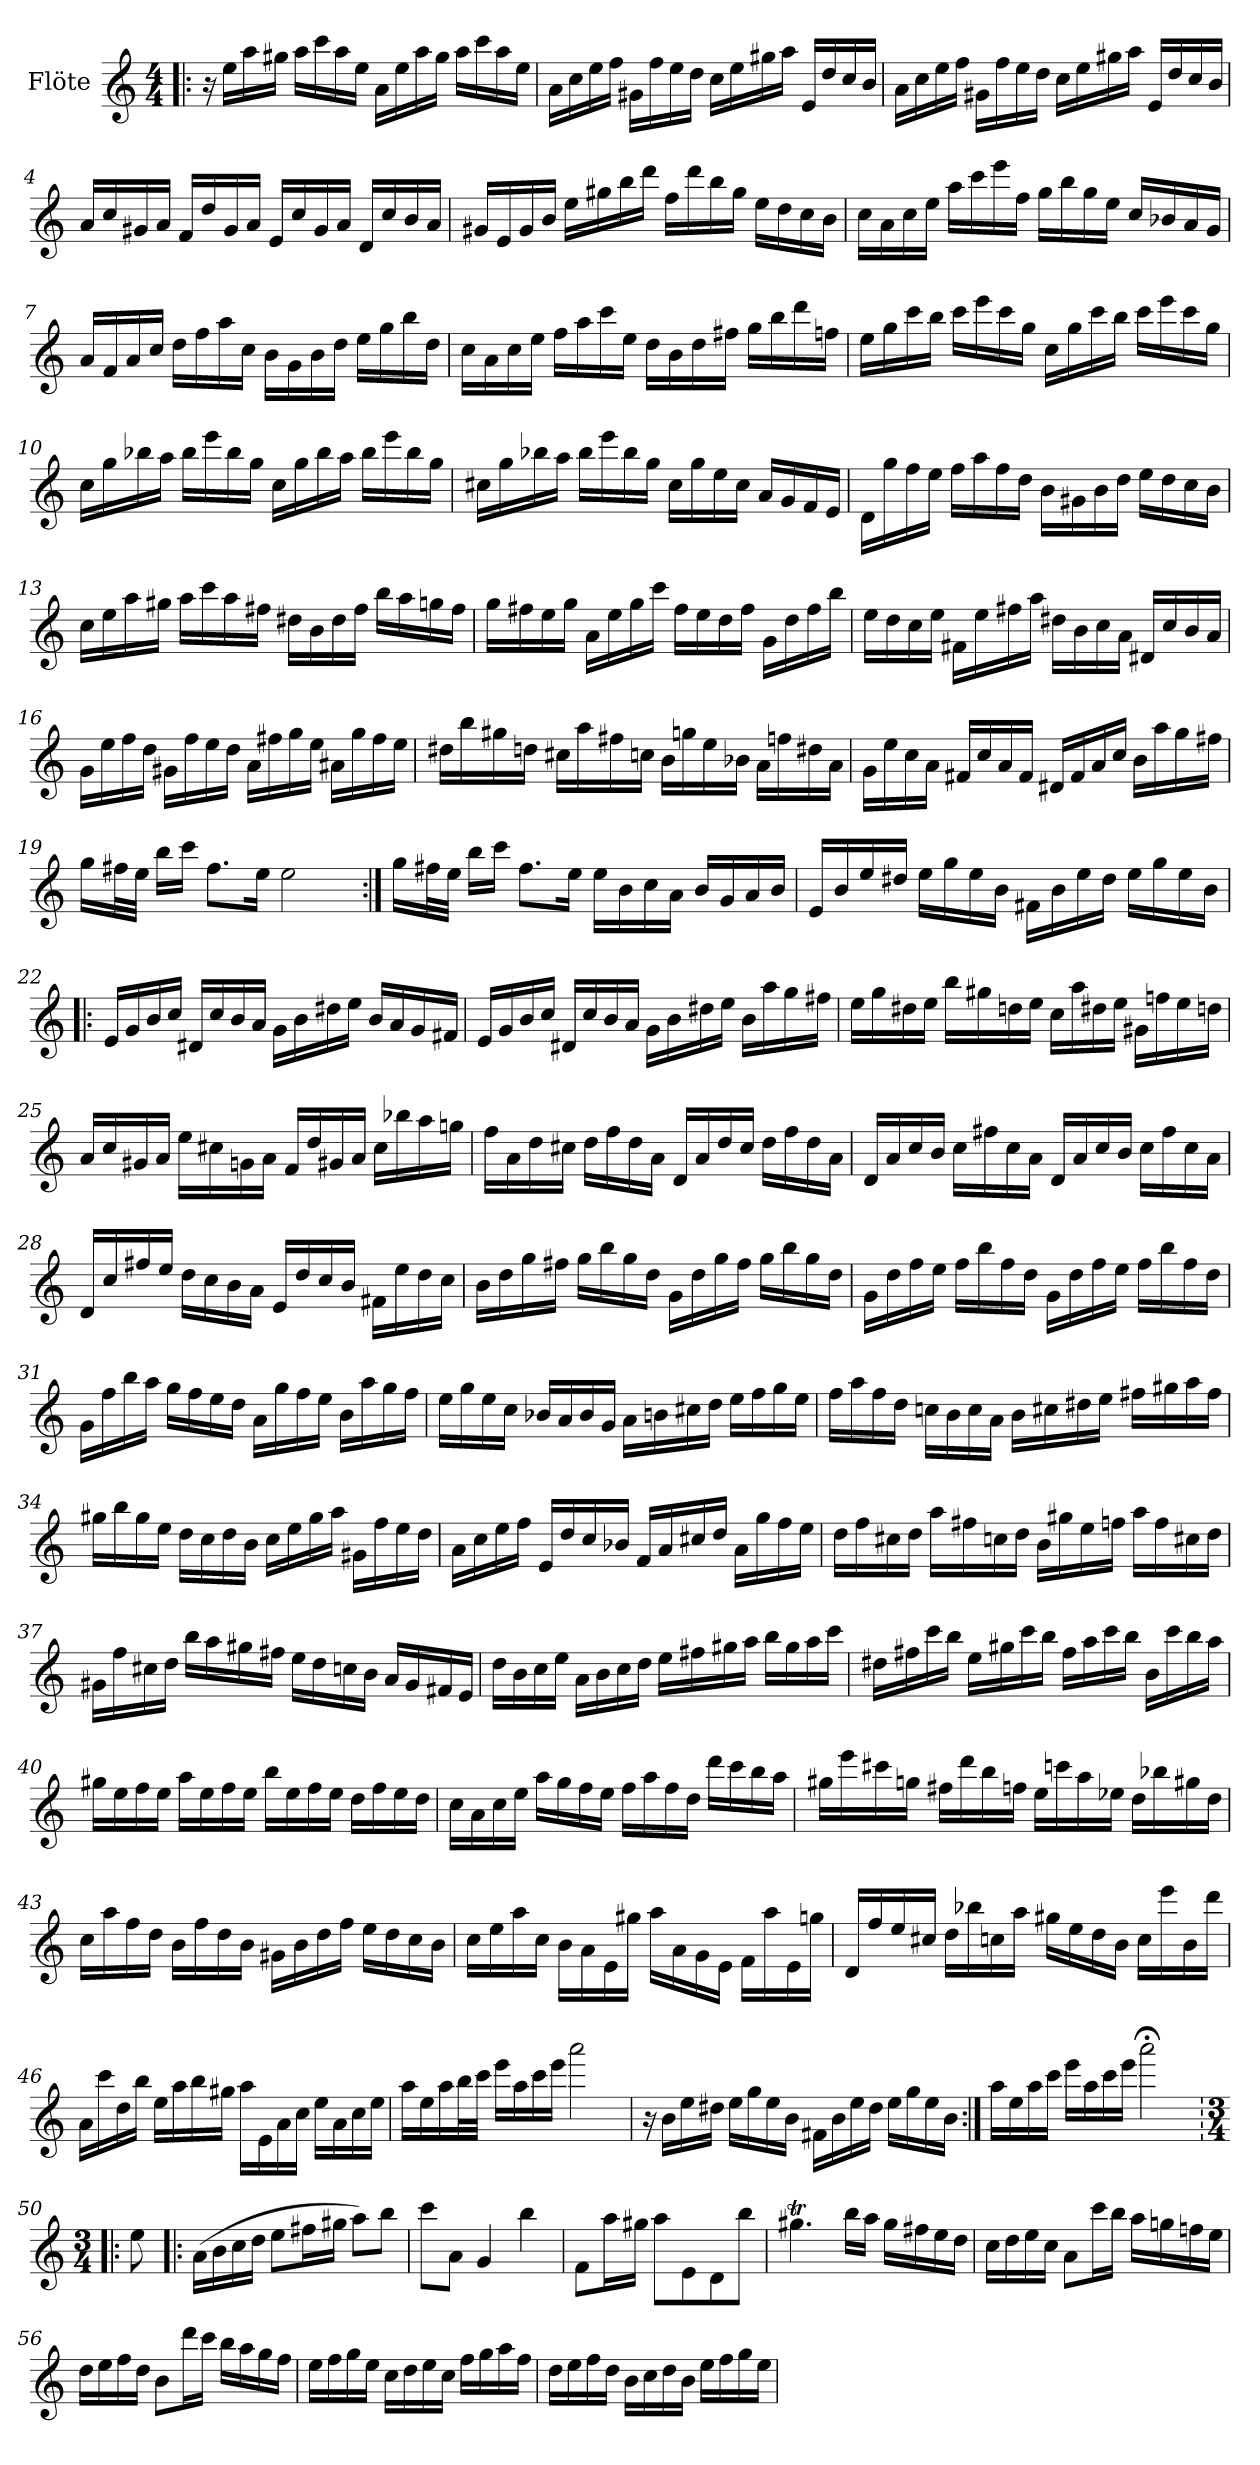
**kern
*part1
*staff1
*I"Flöte
*I'Fl.
*clefG2
*k[]
*M4/4
*MM80
=1!|:
16r
16ee\LL
16aa\
16gg#X\JJ
16aa\LL
16ccc\
16aa\
16ee\JJ
16a\LL
16ee\
16aa\
16gg#\JJ
16aa\LL
16ccc\
16aa\
16ee\JJ
=2
16a\LL
16cc\
16ee\
16ff\JJ
16g#X\LL
16ff\
16ee\
16dd\JJ
16cc\LL
16ee\
16gg#X\
16aa\JJ
16e/LL
16dd/
16cc/
16b/JJ
!!LO:LB:g=z
=3
16a\LL
16cc\
16ee\
16ff\JJ
16g#X\LL
16ff\
16ee\
16dd\JJ
16cc\LL
16ee\
16gg#X\
16aa\JJ
16e/LL
16dd/
16cc/
16b/JJ
=4
16a/LL
16cc/
16g#X/
16a/JJ
16f/LL
16dd/
16g#/
16a/JJ
16e/LL
16cc/
16g#/
16a/JJ
16d/LL
16cc/
16b/
16a/JJ
!!LO:LB:g=z
=5
16g#X/LL
16e/
16g#/
16b/JJ
16ee\LL
16gg#X\
16bb\
16ddd\JJ
16ff\LL
16ddd\
16bb\
16gg#\JJ
16ee\LL
16dd\
16cc\
16b\JJ
=6
16cc\LL
16a\
16cc\
16ee\JJ
16aa\LL
16ccc\
16eee\
16ff\JJ
16gg\LL
16bb\
16gg\
16ee\JJ
16cc/LL
16b-X/
16a/
16g/JJ
!!LO:LB:g=z
=7
16a/LL
16f/
16a/
16cc/JJ
16dd\LL
16ff\
16aa\
16cc\JJ
16b\LL
16g\
16b\
16dd\JJ
16ee\LL
16gg\
16bb\
16dd\JJ
=8
16cc\LL
16a\
16cc\
16ee\JJ
16ff\LL
16aa\
16ccc\
16ee\JJ
16dd\LL
16b\
16dd\
16ff#X\JJ
16gg\LL
16bb\
16ddd\
16ffn\JJ
!!LO:LB:g=z
=9
16ee\LL
16gg\
16ccc\
16bb\JJ
16ccc\LL
16eee\
16ccc\
16gg\JJ
16cc\LL
16gg\
16ccc\
16bb\JJ
16ccc\LL
16eee\
16ccc\
16gg\JJ
=10
16cc\LL
16gg\
16bb-X\
16aa\JJ
16bb-\LL
16eee\
16bb-\
16gg\JJ
16cc\LL
16gg\
16bb-\
16aa\JJ
16bb-\LL
16eee\
16bb-\
16gg\JJ
!!LO:LB:g=z
=11
16cc#X\LL
16gg\
16bb-X\
16aa\JJ
16bb-\LL
16eee\
16bb-\
16gg\JJ
16cc#\LL
16gg\
16ee\
16cc#\JJ
16a/LL
16g/
16f/
16e/JJ
=12
16d\LL
16gg\
16ff\
16ee\JJ
16ff\LL
16aa\
16ff\
16dd\JJ
16b\LL
16g#X\
16b\
16dd\JJ
16ee\LL
16dd\
16cc\
16b\JJ
!!LO:LB:g=z
=13
16cc\LL
16ee\
16aa\
16gg#X\JJ
16aa\LL
16ccc\
16aa\
16ff#X\JJ
16dd#X\LL
16b\
16dd#\
16ff#\JJ
16bb\LL
16aa\
16ggn\
16ff#\JJ
=14
16gg\LL
16ff#X\
16ee\
16gg\JJ
16a\LL
16ee\
16gg\
16ccc\JJ
16ff#\LL
16ee\
16dd\
16ff#\JJ
16g\LL
16dd\
16ff#\
16bb\JJ
!!LO:LB:g=z
=15
16ee\LL
16dd\
16cc\
16ee\JJ
16f#X\LL
16ee\
16ff#X\
16aa\JJ
16dd#X\LL
16b\
16cc\
16a\JJ
16d#X/LL
16cc/
16b/
16a/JJ
=16
16g\LL
16ee\
16ff\
16dd\JJ
16g#X\LL
16ff\
16ee\
16dd\JJ
16a\LL
16ff#X\
16gg\
16ee\JJ
16a#X\LL
16gg\
16ff#\
16ee\JJ
!!LO:LB:g=z
=17
16dd#X\LL
16bb\
16gg#X\
16ddn\JJ
16cc#X\LL
16aa\
16ff#X\
16ccn\JJ
16b\LL
16ggn\
16ee\
16b-X\JJ
16a\LL
16ffn\
16dd#X\
16a\JJ
=18
16g\LL
16ee\
16cc\
16a\JJ
16f#X/LL
16cc/
16a/
16f#/JJ
16d#X/LL
16f#/
16a/
16cc/JJ
16b\LL
16aa\
16gg\
16ff#X\JJ
!!LO:PB:g=z
=19
16gg\LL
32ff#X\L
32ee\JJJ
16bb\LL
16ccc\JJ
8.ff#\L
16ee\Jk
2ee\
=20:|!
16gg\LL
32ff#X\L
32ee\JJJ
16bb\LL
16ccc\JJ
8.ff#\L
16ee\Jk
16ee\LL
16b\
16cc\
16a\JJ
16b/LL
16g/
16a/
16b/JJ
=21
16e/LL
16b/
16ee/
16dd#X/JJ
16ee\LL
16gg\
16ee\
16b\JJ
16f#X\LL
16b\
16ee\
16dd#\JJ
16ee\LL
16gg\
16ee\
16b\JJ
!!LO:LB:g=z
=22!|:
16e/LL
16g/
16b/
16cc/JJ
16d#X/LL
16cc/
16b/
16a/JJ
16g\LL
16b\
16dd#X\
16ee\JJ
16b/LL
16a/
16g/
16f#X/JJ
=23
16e/LL
16g/
16b/
16cc/JJ
16d#X/LL
16cc/
16b/
16a/JJ
16g\LL
16b\
16dd#X\
16ee\JJ
16b\LL
16aa\
16gg\
16ff#X\JJ
!!LO:LB:g=z
=24
16ee\LL
16gg\
16dd#X\
16ee\JJ
16bb\LL
16gg#X\
16ddn\
16ee\JJ
16cc\LL
16aa\
16dd#X\
16ee\JJ
16g#X\LL
16ffni\
16ee\
16ddn\JJ
=25
16a/LL
16cc/
16g#X/
16a/JJ
16ee\LL
16cc#X\
16gn\
16a\JJ
16f/LL
16dd/
16g#X/
16a/JJ
16cc#\LL
16bb-X\
16aa\
16ggni\JJ
!!LO:LB:g=z
=26
16ff\LL
16a\
16dd\
16cc#X\JJ
16dd\LL
16ff\
16dd\
16a\JJ
16d/LL
16a/
16dd/
16cc#/JJ
16dd\LL
16ff\
16dd\
16a\JJ
=27
16d/LL
16a/
16cc/
16b/JJ
16cc\LL
16ff#X\
16cc\
16a\JJ
16d/LL
16a/
16cc/
16b/JJ
16cc\LL
16ff#\
16cc\
16a\JJ
!!LO:LB:g=z
=28
16d/LL
16cc/
16ff#X/
16ee/JJ
16dd\LL
16cc\
16b\
16a\JJ
16e/LL
16dd/
16cc/
16b/JJ
16f#X\LL
16ee\
16dd\
16cc\JJ
=29
16b\LL
16dd\
16gg\
16ff#X\JJ
16gg\LL
16bb\
16gg\
16dd\JJ
16g\LL
16dd\
16gg\
16ff#\JJ
16gg\LL
16bb\
16gg\
16dd\JJ
!!LO:LB:g=z
=30
16g\LL
16dd\
16ff\
16ee\JJ
16ff\LL
16bb\
16ff\
16dd\JJ
16g\LL
16dd\
16ff\
16ee\JJ
16ff\LL
16bb\
16ff\
16dd\JJ
=31
16g\LL
16ff\
16bb\
16aa\JJ
16gg\LL
16ff\
16ee\
16dd\JJ
16a\LL
16gg\
16ff\
16ee\JJ
16b\LL
16aa\
16gg\
16ff\JJ
!!LO:LB:g=z
=32
16ee\LL
16gg\
16ee\
16cc\JJ
16b-X/LL
16a/
16b-/
16g/JJ
16a\LL
16bn\
16cc#X\
16dd\JJ
16ee\LL
16ff\
16gg\
16ee\JJ
=33
16ff\LL
16aa\
16ff\
16dd\JJ
16ccni\LL
16b\
16cc\
16a\JJ
16b\LL
16cc#X\
16dd#X\
16ee\JJ
16ff#X\LL
16gg#X\
16aa\
16ff#\JJ
!!LO:LB:g=z
=34
16gg#X\LL
16bb\
16gg#\
16ee\JJ
16dd\LL
16cc\
16dd\
16b\JJ
16cc\LL
16ee\
16gg#\
16aa\JJ
16g#X\LL
16ff\
16ee\
16dd\JJ
=35
16a\LL
16cc\
16ee\
16ff\JJ
16e/LL
16dd/
16cc/
16b-X/JJ
16f/LL
16a/
16cc#X/
16dd/JJ
16a\LL
16gg\
16ff\
16ee\JJ
!!LO:LB:g=z
=36
16dd\LL
16ff\
16cc#X\
16dd\JJ
16aa\LL
16ff#X\
16ccn\
16dd\JJ
16b\LL
16gg#X\
16ee\
16ffn\JJ
16aa\LL
16ff\
16cc#X\
16dd\JJ
=37
16g#X\LL
16ff\
16cc#X\
16dd\JJ
16bb\LL
16aa\
16gg#X\
16ff#X\JJ
16ee\LL
16dd\
16ccn\
16b\JJ
16a/LL
16g#/
16f#X/
16e/JJ
!!LO:LB:g=z
=38
16dd\LL
16b\
16cc\
16ee\JJ
16a\LL
16b\
16cc\
16dd\JJ
16ee\LL
16ff#X\
16gg#X\
16aa\JJ
16bb\LL
16gg#\
16aa\
16ccc\JJ
=39
16dd#X\LL
16ff#X\
16ccc\
16bb\JJ
16ee\LL
16gg#X\
16ccc\
16bb\JJ
16ff#\LL
16aa\
16ccc\
16bb\JJ
16b\LL
16ccc\
16bb\
16aa\JJ
!!LO:LB:g=z
=40
16gg#X\LL
16ee\
16ff\
16ee\JJ
16aa\LL
16ee\
16ff\
16ee\JJ
16bb\LL
16ee\
16ff\
16ee\JJ
16dd\LL
16ff\
16ee\
16dd\JJ
=41
16cc\LL
16a\
16cc\
16ee\JJ
16aa\LL
16gg\
16ff\
16ee\JJ
16ff\LL
16aa\
16ff\
16dd\JJ
16ddd\LL
16ccc\
16bb\
16aa\JJ
!!LO:PB:g=z
=42
16gg#X\LL
16eee\
16ccc#X\
16ggn\JJ
16ff#X\LL
16ddd\
16bb\
16ffn\JJ
16ee\LL
16cccn\
16aa\
16ee-X\JJ
16dd\LL
16bb-X\
16gg#X\
16dd\JJ
=43
16cc\LL
16aa\
16ff\
16dd\JJ
16b\LL
16ff\
16dd\
16b\JJ
16g#X\LL
16b\
16dd\
16ff\JJ
16ee\LL
16dd\
16cc\
16b\JJ
!!LO:LB:g=z
=44
16cc\LL
16ee\
16aa\
16cc\JJ
16b\LL
16a\
16e\
16gg#X\JJ
16aa\LL
16a\
16g\
16e\JJ
16f\LL
16aa\
16e\
16ggn\JJ
=45
16d/LL
16ff/
16ee/
16cc#X/JJ
16dd\LL
16bb-X\
16ccn\
16aa\JJ
16gg#X\LL
16ee\
16dd\
16b\JJ
16cc\LL
16eee\
16b\
16ddd\JJ
=46
16a\LL
16ccc\
16dd\
16bb\JJ
16ee\LL
16aa\
16bb\
16gg#X\JJ
16aa\LL
16e\
16a\
16cc\JJ
16ee\LL
16a\
16cc\
16ee\JJ
!!LO:LB:g=z
=47
16aa\LL
16ee\
16aa\
32bb\L
32ccc\JJJ
16eee\LL
16aa\
16ccc\
16eee\JJ
2aaa\
=48
16r
16b\LL
16ee\
16dd#X\JJ
16ee\LL
16gg\
16ee\
16b\JJ
16f#X\LL
16b\
16ee\
16dd#\JJ
16ee\LL
16gg\
16ee\
16b\JJ
=49:|!
16aa\LL
16ee\
16aa\
16ccc\JJ
16eee\LL
16aa\
16ccc\
16eee\JJ
2aaa;<\
!!LO:PB:g=z
=50|!:
*M3/4
*MM90
8ee\
=51
(16a\LL
16b\
16cc\
16dd\JJ
8ee\L
16ff#X\L
16gg#X\JJ
8aa\L)
8bb\J
=52
8ccc\L
8a\J
4g/
4bb\
=53
8f\L
16aa\L
16gg#X\JJ
8aa\L
8e\
8d\
8bb\J
=54
4.gg#Xt\
16bb\LL
16aa\JJ
16gg#\LL
16ff#X\
16ee\
16dd\JJ
!!LO:LB:g=z
=55
16cc\LL
16dd\
16ee\
16cc\JJ
8a\L
16ccc\L
16bb\JJ
16aa\LL
16ggni\
16ffni\
16ee\JJ
=56
16dd\LL
16ee\
16ff\
16dd\JJ
8b\L
16ddd\L
16ccc\JJ
16bb\LL
16aa\
16gg\
16ff\JJ
=57
16ee\LL
16ff\
16gg\
16ee\JJ
16cc\LL
16dd\
16ee\
16cc\JJ
16ff\LL
16gg\
16aa\
16ff\JJ
!!LO:LB:g=z
=58
16dd\LL
16ee\
16ff\
16dd\JJ
16b\LL
16cc\
16dd\
16b\JJ
16ee\LL
16ff\
16gg\
16ee\JJ
=
*-
